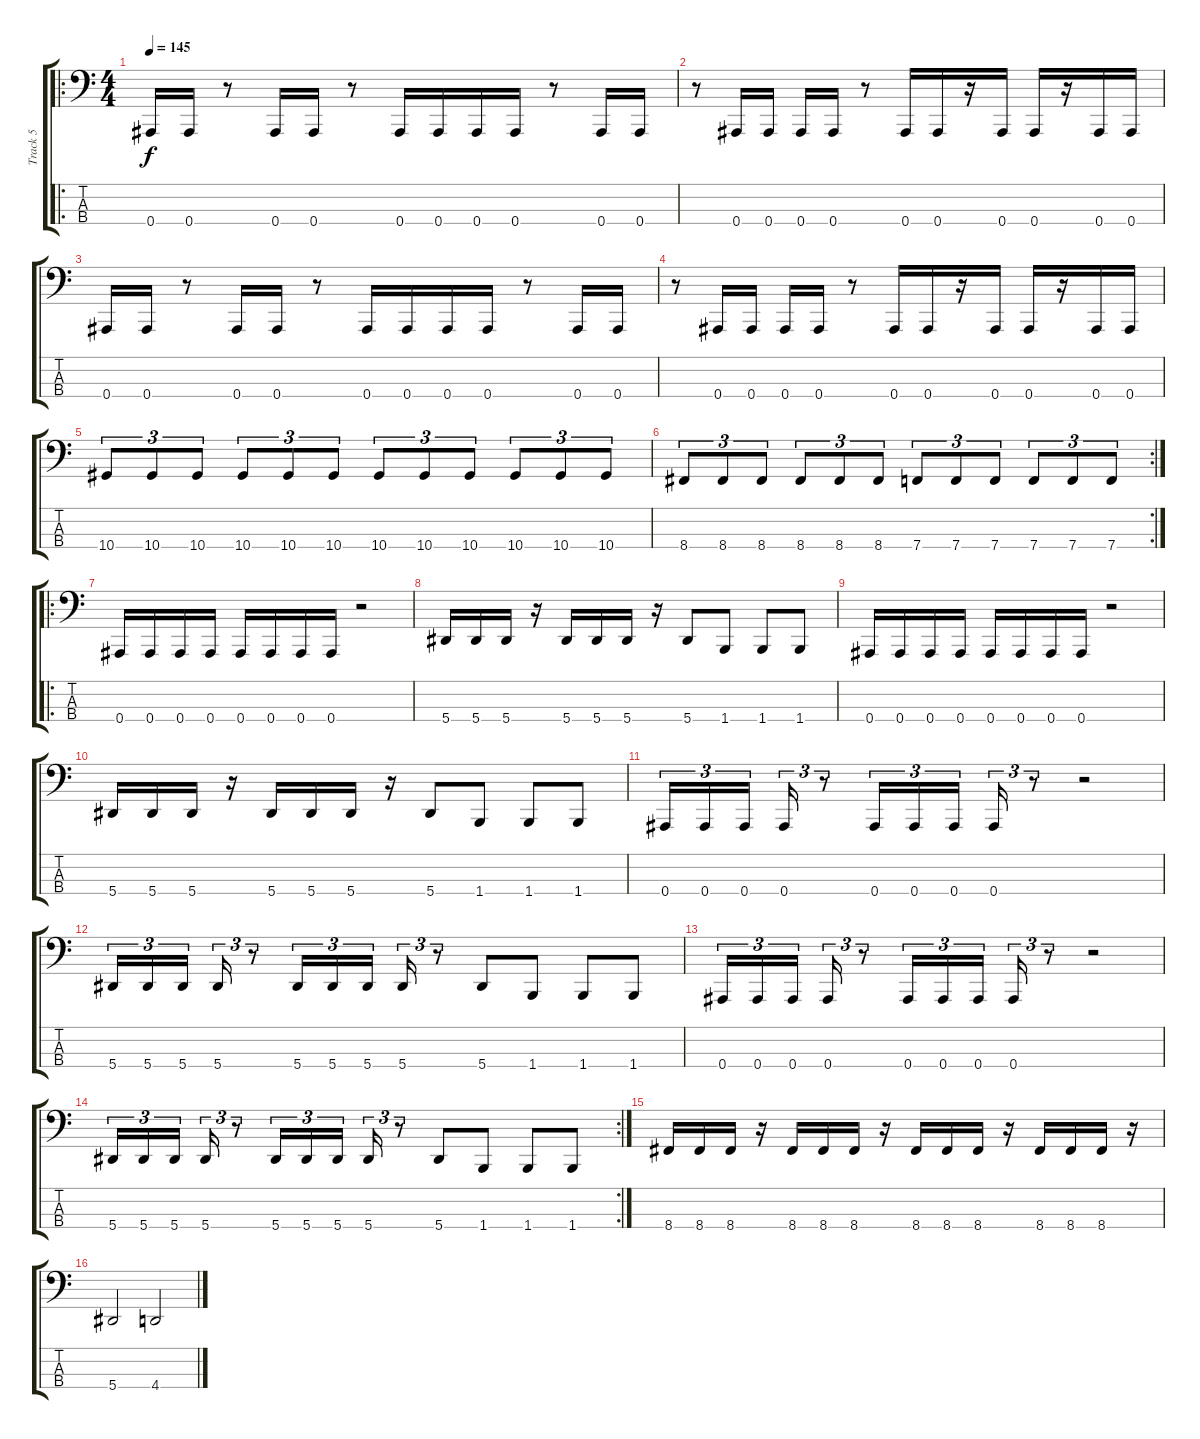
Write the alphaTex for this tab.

\track ("Track 5" "Track 5") {instrument electricbasspick}
\staff {score tabs}
\tuning (Eb2 Bb1 F1 Bb0) {hide}
\ro
\ts (4 4)
\tempo 145
\clef f4
\ks c
0.4.16{dy f} 0.4.16 r.8 0.4.16 0.4.16 r.8 0.4.16 0.4.16 0.4.16 0.4.16 r.8 0.4.16 0.4.16 |
r.8 0.4.16 0.4.16 0.4.16 0.4.16 r.8 0.4.16 0.4.16 r.16 0.4.16 0.4.16 r.16 0.4.16 0.4.16 |
0.4.16 0.4.16 r.8 0.4.16 0.4.16 r.8 0.4.16 0.4.16 0.4.16 0.4.16 r.8 0.4.16 0.4.16 |
r.8 0.4.16 0.4.16 0.4.16 0.4.16 r.8 0.4.16 0.4.16 r.16 0.4.16 0.4.16 r.16 0.4.16 0.4.16 |
10.4.8{tu (3 2)} 10.4.8{tu (3 2)} 10.4.8{tu (3 2)} 10.4.8{tu (3 2)} 10.4.8{tu (3 2)} 10.4.8{tu (3 2)} 10.4.8{tu (3 2)} 10.4.8{tu (3 2)} 10.4.8{tu (3 2)} 10.4.8{tu (3 2)} 10.4.8{tu (3 2)} 10.4.8{tu (3 2)} |
\rc 2
8.4.8{tu (3 2)} 8.4.8{tu (3 2)} 8.4.8{tu (3 2)} 8.4.8{tu (3 2)} 8.4.8{tu (3 2)} 8.4.8{tu (3 2)} 7.4.8{tu (3 2)} 7.4.8{tu (3 2)} 7.4.8{tu (3 2)} 7.4.8{tu (3 2)} 7.4.8{tu (3 2)} 7.4.8{tu (3 2)} |
\ro
0.4.16 0.4.16 0.4.16 0.4.16 0.4.16 0.4.16 0.4.16 0.4.16 r.2 |
5.4.16 5.4.16 5.4.16 r.16 5.4.16 5.4.16 5.4.16 r.16 5.4.8 1.4.8 1.4.8 1.4.8 |
0.4.16 0.4.16 0.4.16 0.4.16 0.4.16 0.4.16 0.4.16 0.4.16 r.2 |
5.4.16 5.4.16 5.4.16 r.16 5.4.16 5.4.16 5.4.16 r.16 5.4.8 1.4.8 1.4.8 1.4.8 |
0.4.16{tu (3 2)} 0.4.16{tu (3 2)} 0.4.16{tu (3 2) beam splitsecondary} 0.4.16{tu (3 2)} r.8{tu (3 2)} 0.4.16{tu (3 2)} 0.4.16{tu (3 2)} 0.4.16{tu (3 2) beam splitsecondary} 0.4.16{tu (3 2)} r.8{tu (3 2)} r.2 |
5.4.16{tu (3 2)} 5.4.16{tu (3 2)} 5.4.16{tu (3 2) beam splitsecondary} 5.4.16{tu (3 2)} r.8{tu (3 2)} 5.4.16{tu (3 2)} 5.4.16{tu (3 2)} 5.4.16{tu (3 2) beam splitsecondary} 5.4.16{tu (3 2)} r.8{tu (3 2)} 5.4.8 1.4.8 1.4.8 1.4.8 |
0.4.16{tu (3 2)} 0.4.16{tu (3 2)} 0.4.16{tu (3 2) beam splitsecondary} 0.4.16{tu (3 2)} r.8{tu (3 2)} 0.4.16{tu (3 2)} 0.4.16{tu (3 2)} 0.4.16{tu (3 2) beam splitsecondary} 0.4.16{tu (3 2)} r.8{tu (3 2)} r.2 |
\rc 2
5.4.16{tu (3 2)} 5.4.16{tu (3 2)} 5.4.16{tu (3 2) beam splitsecondary} 5.4.16{tu (3 2)} r.8{tu (3 2)} 5.4.16{tu (3 2)} 5.4.16{tu (3 2)} 5.4.16{tu (3 2) beam splitsecondary} 5.4.16{tu (3 2)} r.8{tu (3 2)} 5.4.8 1.4.8 1.4.8 1.4.8 |
8.4.16 8.4.16 8.4.16 r.16 8.4.16 8.4.16 8.4.16 r.16 8.4.16 8.4.16 8.4.16 r.16 8.4.16 8.4.16 8.4.16 r.16 |
5.4.2 4.4.2
